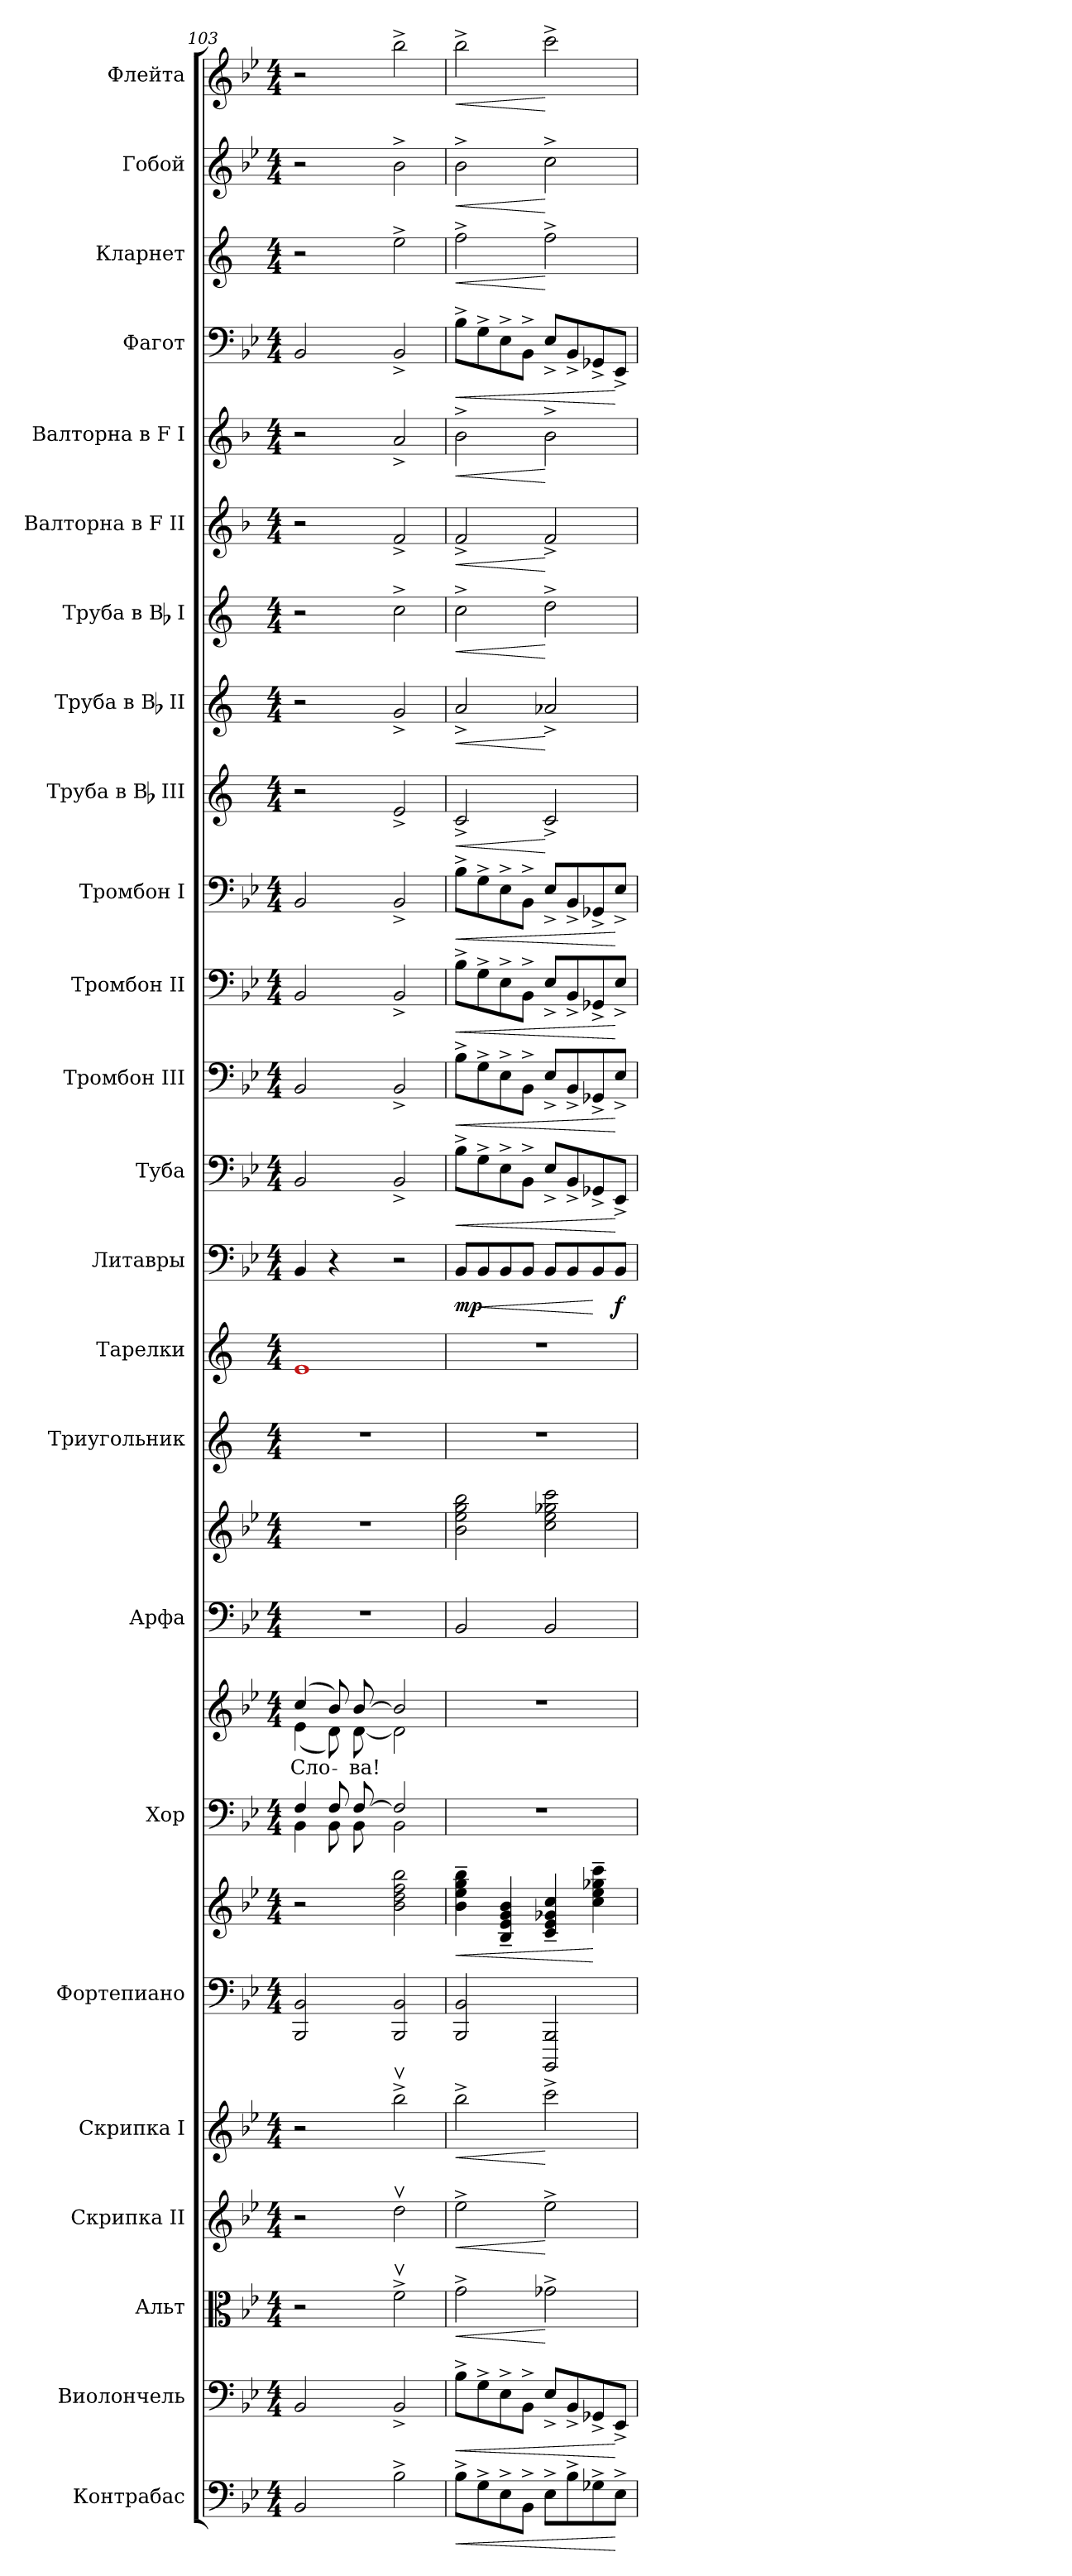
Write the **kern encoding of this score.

**kern	**dynam	**kern	**dynam	**kern	**dynam	**kern	**dynam	**kern	**dynam	**kern	**kern	**dynam	**kern	**kern	**text	**kern	**kern	**kern	**kern	**kern	**dynam	**kern	**dynam	**kern	**dynam	**kern	**dynam	**kern	**dynam	**kern	**dynam	**kern	**dynam	**kern	**dynam	**kern	**dynam	**kern	**dynam	**kern	**dynam	**kern	**dynam	**kern	**dynam	**kern	**dynam
*part24	*part24	*part23	*part23	*part22	*part22	*part21	*part21	*part20	*part20	*part19	*part19	*part19	*part18	*part18	*part18	*part17	*part17	*part16	*part15	*part14	*part14	*part13	*part13	*part12	*part12	*part11	*part11	*part10	*part10	*part9	*part9	*part8	*part8	*part7	*part7	*part6	*part6	*part5	*part5	*part4	*part4	*part3	*part3	*part2	*part2	*part1	*part1
*staff27	*staff27	*staff26	*staff26	*staff25	*staff25	*staff24	*staff24	*staff23	*staff23	*staff22	*staff21	*staff21/22	*staff20	*staff19	*staff19	*staff18	*staff17	*staff16	*staff15	*staff14	*staff14	*staff13	*staff13	*staff12	*staff12	*staff11	*staff11	*staff10	*staff10	*staff9	*staff9	*staff8	*staff8	*staff7	*staff7	*staff6	*staff6	*staff5	*staff5	*staff4	*staff4	*staff3	*staff3	*staff2	*staff2	*staff1	*staff1
*I"Контрабас	*	*I"Виолончель	*	*I"Альт	*	*I"Скрипка II	*	*I"Скрипка I	*	*I"Фортепиано	*	*	*I"Хор	*	*	*I"Арфа	*	*I"Триугольник	*I"Тарелки	*I"Литавры	*	*I"Туба	*	*I"Тромбон III	*	*I"Тромбон II	*	*I"Тромбон I	*	*I"Труба в Bb III	*	*I"Труба в Bb II	*	*I"Труба в Bb I	*	*I"Валторна в F II	*	*I"Валторна в F I	*	*I"Фагот	*	*I"Кларнет	*	*I"Гобой	*	*I"Флейта	*
*	*	*	*	*	*	*	*	*	*	*	*	*	*	*	*	*	*	*	*	*	*	*	*	*I'Тромб. III	*	*I'Тромб. II	*	*I'Тромб. I	*	*I'Тр. III	*	*I'Тр. II	*	*I'Тр. I	*	*I'Валт. II	*	*I'Влт. I	*	*	*	*	*	*	*	*	*
*clefF4	*	*clefF4	*	*clefC3	*	*clefG2	*	*clefG2	*	*clefF4	*clefG2	*	*clefF4	*clefG2	*	*clefF4	*clefG2	*clefG2	*clefG2	*clefF4	*	*clefF4	*	*clefF4	*	*clefF4	*	*clefF4	*	*clefG2	*	*clefG2	*	*clefG2	*	*clefG2	*	*clefG2	*	*clefF4	*	*clefG2	*	*clefG2	*	*clefG2	*
*ITrd7c12	*	*	*	*	*	*	*	*	*	*	*	*	*	*	*	*	*	*	*	*	*	*	*	*	*	*	*	*	*	*ITrd1c2	*	*ITrd1c2	*	*ITrd1c2	*	*ITrd4c7	*	*ITrd4c7	*	*	*	*ITrd1c2	*	*	*	*	*
*k[b-e-]	*	*k[b-e-]	*	*k[b-e-]	*	*k[b-e-]	*	*k[b-e-]	*	*k[b-e-]	*k[b-e-]	*	*k[b-e-]	*k[b-e-]	*	*k[b-e-]	*k[b-e-]	*k[]	*k[]	*k[b-e-]	*	*k[b-e-]	*	*k[b-e-]	*	*k[b-e-]	*	*k[b-e-]	*	*k[b-e-]	*	*k[b-e-]	*	*k[b-e-]	*	*k[b-e-]	*	*k[b-e-]	*	*k[b-e-]	*	*k[b-e-]	*	*k[b-e-]	*	*k[b-e-]	*
*B-:	*	*B-:	*	*B-:	*	*B-:	*	*B-:	*	*B-:	*B-:	*	*B-:	*B-:	*	*B-:	*B-:	*C:	*C:	*B-:	*	*B-:	*	*B-:	*	*B-:	*	*B-:	*	*B-:	*	*B-:	*	*B-:	*	*B-:	*	*B-:	*	*B-:	*	*B-:	*	*B-:	*	*B-:	*
*M4/4	*	*M4/4	*	*M4/4	*	*M4/4	*	*M4/4	*	*M4/4	*M4/4	*	*M4/4	*M4/4	*	*M4/4	*M4/4	*M4/4	*M4/4	*M4/4	*	*M4/4	*	*M4/4	*	*M4/4	*	*M4/4	*	*M4/4	*	*M4/4	*	*M4/4	*	*M4/4	*	*M4/4	*	*M4/4	*	*M4/4	*	*M4/4	*	*M4/4	*
=103	=103	=103	=103	=103	=103	=103	=103	=103	=103	=103	=103	=103	=103	=103	=103	=103	=103	=103	=103	=103	=103	=103	=103	=103	=103	=103	=103	=103	=103	=103	=103	=103	=103	=103	=103	=103	=103	=103	=103	=103	=103	=103	=103	=103	=103	=103	=103
*	*	*	*	*	*	*	*	*	*	*	*	*	*^	*	*	*	*	*	*	*	*	*	*	*	*	*	*	*	*	*	*	*	*	*	*	*	*	*	*	*	*	*	*	*	*	*	*
!	!	!	!	!	!	!	!	!	!	!	!	!	!	!	!	!LO:LY:b:color=#000000	!	!	!	!	!	!	!	!	!	!	!	!	!	!	!	!	!	!	!	!	!	!	!	!	!	!	!	!	!	!	!	!
*	*	*	*	*	*	*	*	*	*	*	*	*	*	*	*^	*	*	*	*	*	*	*	*	*	*	*	*	*	*	*	*	*	*	*	*	*	*	*	*	*	*	*	*	*	*	*	*	*
2BBB-i/	.	2BB-i/	.	2r	.	2r	.	2r	.	2BBB-i/ 2BB-i	2r	.	4Fi/	4BB-i\	(4cci/	(4e-i\	Сло-	1r	1r	1r	1Rei	4BB-i/	.	2BB-i/	.	2BB-i/	.	2BB-i/	.	2BB-i/	.	2r	.	2r	.	2r	.	2r	.	2r	.	2BB-i/	.	2r	.	2r	.	2r	.
.	.	.	.	.	.	.	.	.	.	.	.	.	8Fi/	8BB-i\	8b-i/)	8di\)	.	.	.	.	.	4r	.	.	.	.	.	.	.	.	.	.	.	.	.	.	.	.	.	.	.	.	.	.	.	.	.	.	.
!	!	!	!	!	!	!	!	!	!	!	!	!	!	!	!	!	!LO:LY:b:color=#000000	!	!	!	!	!	!	!	!	!	!	!	!	!	!	!	!	!	!	!	!	!	!	!	!	!	!	!	!	!	!	!	!
.	.	.	.	.	.	.	.	.	.	.	.	.	[>8Fi/	8BB-i\	[>8b-i/	[<8di\	-ва!	.	.	.	.	.	.	.	.	.	.	.	.	.	.	.	.	.	.	.	.	.	.	.	.	.	.	.	.	.	.	.	.
2BB-^i\	.	2BB-^i/	.	2fv^i\	.	2ddvi\	.	2bb-v^i\	.	2BBB-i/ 2BB-i	2b-i\ 2ddi 2ffi 2bb-i	.	2Fi/]	2BB-i\	2b-i/]	2di\]	.	.	.	.	.	2r	.	2BB-^i/	.	2BB-^i/	.	2BB-^i/	.	2BB-^i/	.	2d^i/	.	2f^i/	.	2b-^i\	.	2B-^i/	.	2d^i/	.	2BB-^i/	.	2dd^i\	.	2b-^i\	.	2bb-^i\	.
=104	=104	=104	=104	=104	=104	=104	=104	=104	=104	=104	=104	=104	=104	=104	=104	=104	=104	=104	=104	=104	=104	=104	=104	=104	=104	=104	=104	=104	=104	=104	=104	=104	=104	=104	=104	=104	=104	=104	=104	=104	=104	=104	=104	=104	=104	=104	=104	=104	=104
!	!LO:HP:b	!	!LO:HP:b	!	!LO:HP:b	!	!LO:HP:b	!	!LO:HP:b	!	!	!LO:HP:b	!	!	!	!	!	!	!	!	!	!	!	!	!LO:HP:b	!	!LO:HP:b	!	!LO:HP:b	!	!LO:HP:b	!	!LO:HP:b	!	!LO:HP:b	!	!LO:HP:b	!	!LO:HP:b	!	!LO:HP:b	!	!LO:HP:b	!	!LO:HP:b	!	!LO:HP:b	!	!LO:HP:b
*	*	*	*	*	*	*	*	*	*	*	*	*	*v	*v	*	*	*	*	*	*	*	*	*	*	*	*	*	*	*	*	*	*	*	*	*	*	*	*	*	*	*	*	*	*	*	*	*	*	*
*	*	*	*	*	*	*	*	*	*	*	*	*	*	*v	*v	*	*	*	*	*	*	*	*	*	*	*	*	*	*	*	*	*	*	*	*	*	*	*	*	*	*	*	*	*	*	*	*	*
8BB-^i\L	<	8B-^i\L	<	2g^i\	<	2ee-^i\	<	2bb-^i\	<	2BBB-i/ 2BB-i	4b-i\~ 4ee-i~ 4ggi~ 4bb-i~	<	1r	1r	.	2BB-i/	2b-i\ 2ee-i 2ggi 2bb-i	1r	1r	8BB-i/L	mp	8B-^i\L	<	8B-^i\L	<	8B-^i\L	<	8B-^i\L	<	2B-^i/	<	2g^i/	<	2b-^i\	<	2B-^i/	<	2e-^i\	<	8B-^i\L	<	2ee-^i\	<	2b-^i\	<	2bb-^i\	<
!	!	!	!	!	!	!	!	!	!	!	!	!	!	!	!	!	!	!	!	!	!LO:HP:b	!	!	!	!	!	!	!	!	!	!	!	!	!	!	!	!	!	!	!	!	!	!	!	!	!	!
8GG^i\	.	8G^i\	.	.	.	.	.	.	.	.	.	.	.	.	.	.	.	.	.	8BB-i/	<	8G^i\	.	8G^i\	.	8G^i\	.	8G^i\	.	.	.	.	.	.	.	.	.	.	.	8G^i\	.	.	.	.	.	.	.
8EE-^i\	.	8E-^i\	.	.	.	.	.	.	.	.	4B-i/~ 4e-i~ 4gi~ 4b-i~	.	.	.	.	.	.	.	.	8BB-i/	.	8E-^i\	.	8E-^i\	.	8E-^i\	.	8E-^i\	.	.	.	.	.	.	.	.	.	.	.	8E-^i\	.	.	.	.	.	.	.
8BBB-^i\J	.	8BB-^i\J	.	.	.	.	.	.	.	.	.	.	.	.	.	.	.	.	.	8BB-i/J	.	8BB-^i\J	.	8BB-^i\J	.	8BB-^i\J	.	8BB-^i\J	.	.	.	.	.	.	.	.	.	.	.	8BB-^i\J	.	.	.	.	.	.	.
8EE-^i\L	.	8E-^i/L	.	2g-X^i\	[	2ee-^i\	[	2ccc^i\	[	2BBBB-i/ 2BBB-i	4ci/~ 4e-i~ 4g-Xi~ 4cci~	.	.	.	.	2BB-i/	2cci\ 2ee-i 2gg-Xi 2ccci	.	.	8BB-i/L	.	8E-^i/L	.	8E-^i/L	.	8E-^i/L	.	8E-^i/L	.	2B-^i/	[	2g-X^i/	[	2cc^i\	[	2B-^i/	[	2e-^i\	[	8E-^i/L	.	2ee-^i\	[	2cc^i\	[	2ccc^i\	[
8BB-^i\	.	8BB-^i/	.	.	.	.	.	.	.	.	.	.	.	.	.	.	.	.	.	8BB-i/	.	8BB-^i/	.	8BB-^i/	.	8BB-^i/	.	8BB-^i/	.	.	.	.	.	.	.	.	.	.	.	8BB-^i/	.	.	.	.	.	.	.
8GG-X^i\	.	8GG-X^i/	.	.	.	.	.	.	.	.	4cci\~ 4ee-i~ 4gg-Xi~ 4ccci~	[	.	.	.	.	.	.	.	8BB-i/	[	8GG-X^i/	.	8GG-X^i/	.	8GG-X^i/	.	8GG-X^i/	.	.	.	.	.	.	.	.	.	.	.	8GG-X^i/	.	.	.	.	.	.	.
8EE-^i\J	[	8EE-^i/J	[	.	.	.	.	.	.	.	.	.	.	.	.	.	.	.	.	8BB-i/J	f	8EE-^i/J	[	8E-^i/J	[	8E-^i/J	[	8E-^i/J	[	.	.	.	.	.	.	.	.	.	.	8EE-^i/J	[	.	.	.	.	.	.
=	=	=	=	=	=	=	=	=	=	=	=	=	=	=	=	=	=	=	=	=	=	=	=	=	=	=	=	=	=	=	=	=	=	=	=	=	=	=	=	=	=	=	=	=	=	=	=
*-	*-	*-	*-	*-	*-	*-	*-	*-	*-	*-	*-	*-	*-	*-	*-	*-	*-	*-	*-	*-	*-	*-	*-	*-	*-	*-	*-	*-	*-	*-	*-	*-	*-	*-	*-	*-	*-	*-	*-	*-	*-	*-	*-	*-	*-	*-	*-
